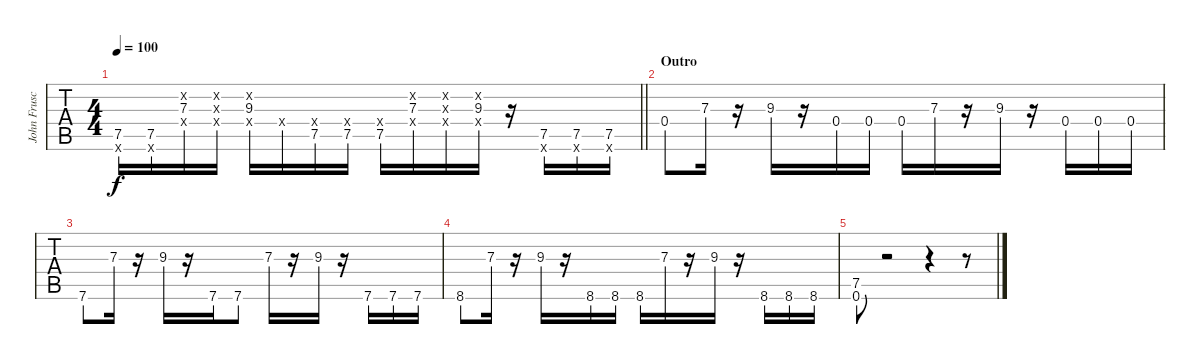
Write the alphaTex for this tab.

\track ("John Frusciante (Lead Guitar)" "John Frusc") {instrument electricguitarclean}
\staff {tabs}
\tuning (E4 B3 G3 D3 A2 E2) {hide}
\ts (4 4)
\tempo 100
\clef g2
\barLineRight lightlight
\ks c
(7.5{lf 2} 0.6{x}).16{dy f} (7.5{lf 2} 0.6{x}).16 (0.2{x} 7.3{lf 3} 0.4{x}).16 (0.2{x} 0.3{x} 0.4{x}).16 (0.2{x} 9.3{lf 5} 0.4{x}).16 0.4{x}.16 (0.4{x} 7.5{lf 2}).16 (0.4{x} 7.5{lf 2}).16 (0.4{x} 7.5{lf 2}).16 (0.2{x} 7.3{lf 3} 0.4{x}).16 (0.2{x} 0.3{x} 0.4{x}).16 (0.2{x} 9.3{lf 5} 0.4{x}).16 r.16 (7.5{lf 2} 0.6{x}).16 (7.5{lf 2} 0.6{x}).16 (7.5{lf 2} 0.6{x}).16 |
\section ("" "Outro")
0.4.8 7.3{lf 3}.16 r.16 9.3{lf 5}.16 r.16 0.4.16 0.4.16 0.4.16 7.3{lf 3}.16 r.16 9.3{lf 5}.16 r.16 0.4.16 0.4.16 0.4.16 |
7.6{lf 2}.8 7.3{lf 3}.16 r.16 9.3{lf 5}.16 r.16 7.6{lf 2}.16 7.6{lf 2}.8 7.3{lf 3}.16 r.16 9.3{lf 5}.16 r.16 7.6{lf 2}.16 7.6{lf 2}.16 7.6{lf 2}.16 |
8.6{lf 3}.8 7.3{lf 2}.16 r.16 9.3{lf 4}.16 r.16 8.6{lf 3}.16 8.6{lf 3}.16 8.6{lf 3}.16 7.3{lf 2}.16 r.16 9.3{lf 4}.16 r.16 8.6{lf 3}.16 8.6{lf 3}.16 8.6{lf 3}.16 |
(7.5 0.6).8 r.2 r.4 r.8
